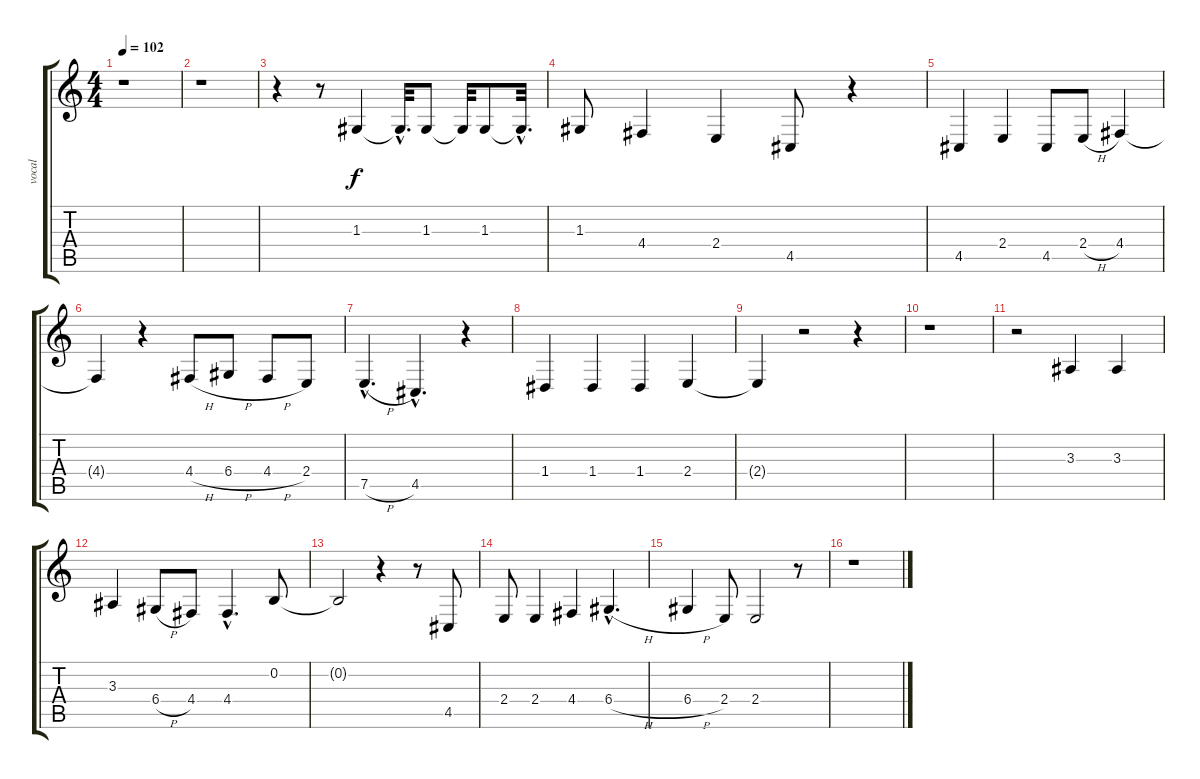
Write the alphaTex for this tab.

\track ("vocal" "vocal") {instrument choiraahs}
\staff {score tabs}
\tuning (E4 B3 G3 D3 A2 E2) {hide}
\ts (4 4)
\tempo 102
\clef g2
\ks c
r.1{dy f} |
r.1 |
r.4 r.8 1.3.4 1.3{hac t}.32{d} 1.3.8 1.3{t}.32 1.3.8 1.3{hac t}.32{d} |
1.3.8 4.4.4 2.4.4 4.5.8 r.4 |
4.5.4 2.4.4 4.5.8 2.4{h}.8 4.4.4 |
4.4{t}.4 r.4 4.4{h}.8 6.4{h}.8 4.4{h}.8 2.4.8 |
7.5{h hac}.4{d} 4.5{hac}.4{d} r.4 |
1.4.4 1.4.4 1.4.4 2.4.4 |
2.4{t}.4 r.2 r.4 |
r.1 |
r.2 3.3.4 3.3.4 |
3.3.4 6.4{h}.8 4.4.8 4.4{hac}.4{d} 0.2.8 |
0.2{t}.2 r.4 r.8 4.5.8 |
2.4.8 2.4.4 4.4.4 6.4{h hac}.4{d} |
6.4{h}.4 2.4.8 2.4.2 r.8 |
r.1
